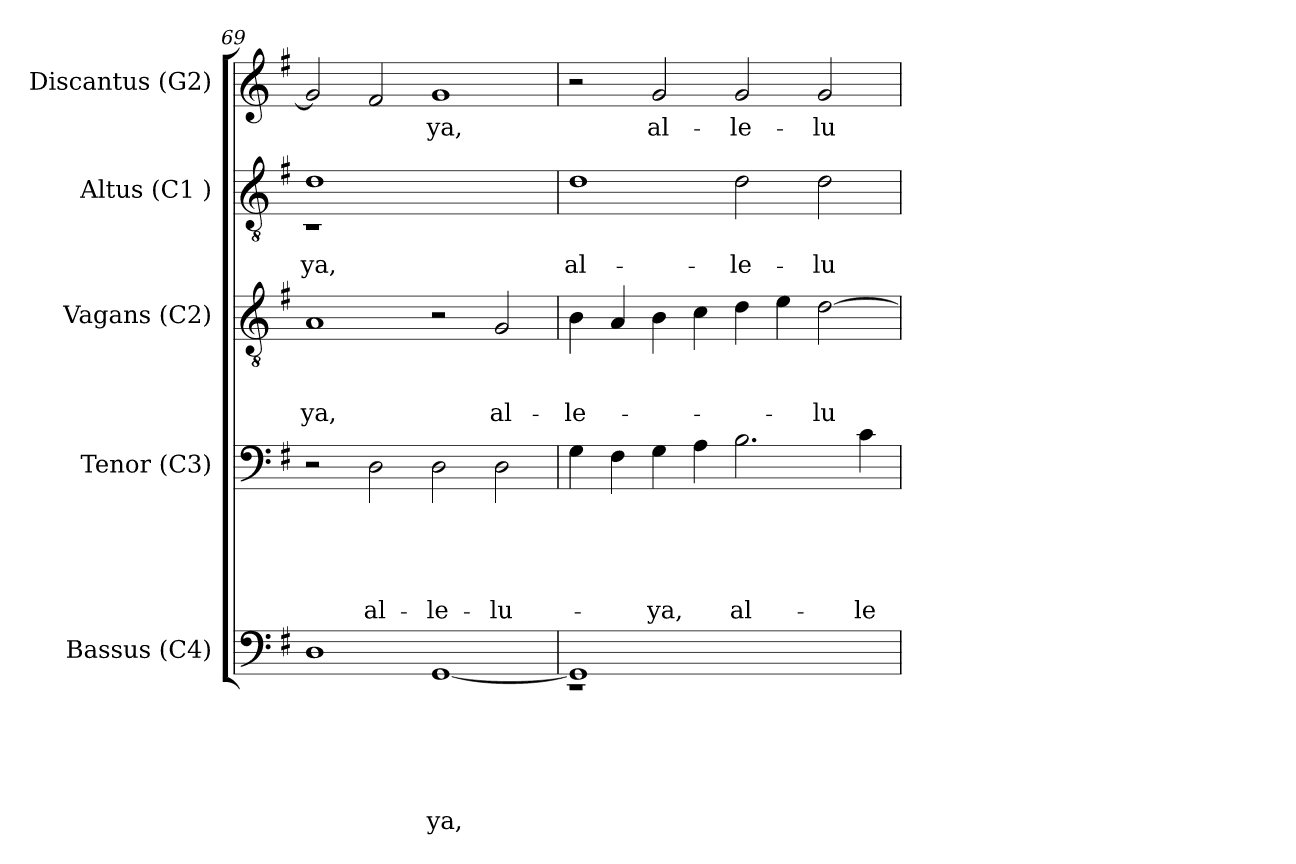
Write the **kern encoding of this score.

**kern	**text	**text	**text	**text	**text	**text	**kern	**text	**text	**text	**text	**text	**kern	**text	**text	**text	**kern	**text	**text	**kern	**text
*part5	*part5	*part5	*part5	*part5	*part5	*part5	*part4	*part4	*part4	*part4	*part4	*part4	*part3	*part3	*part3	*part3	*part2	*part2	*part2	*part1	*part1
*staff5	*staff5	*staff5	*staff5	*staff5	*staff5	*staff5	*staff4	*staff4	*staff4	*staff4	*staff4	*staff4	*staff3	*staff3	*staff3	*staff3	*staff2	*staff2	*staff2	*staff1	*staff1
*I"Bassus (C4)	*	*	*	*	*	*	*I"Tenor (C3)	*	*	*	*	*	*I"Vagans (C2)	*	*	*	*I"Altus (C1 )	*	*	*I"Discantus (G2)	*
*I'B.	*	*	*	*	*	*	*I'T.	*	*	*	*	*	*I'V.	*	*	*	*I'A.	*	*	*I'D.	*
*clefF4	*	*	*	*	*	*	*clefF4	*	*	*	*	*	*clefGv2	*	*	*	*clefGv2	*	*	*clefG2	*
*k[f#]	*	*	*	*	*	*	*k[f#]	*	*	*	*	*	*k[f#]	*	*	*	*k[f#]	*	*	*k[f#]	*
*G:	*	*	*	*	*	*	*G:	*	*	*	*	*	*G:	*	*	*	*G:	*	*	*G:	*
=69	=69	=69	=69	=69	=69	=69	=69	=69	=69	=69	=69	=69	=69	=69	=69	=69	=69	=69	=69	=69	=69
*	*	*	*	*	*	*	*	*	*	*	*	*	*	*	*	*	*^	*	*	*	*
!	!	!	!	!	!	!	!	!	!	!	!	!	!	!	!	!LO:LY:b	!	!LO:N:vis=1	!	!LO:LY:b	!	!
1D	.	.	.	.	.	.	2r	.	.	.	.	.	1A	.	.	-ya,	1d	0rC	.	-ya,	2g/]	.
!	!	!	!	!	!	!	!	!	!	!	!	!LO:LY:b	!	!	!	!	!	!	!	!	!	!
.	.	.	.	.	.	.	2D\	.	.	.	.	al-	.	.	.	.	.	.	.	.	2f#/	.
!	!	!	!	!	!	!LO:LY:b	!	!	!	!	!	!LO:LY:b	!	!	!	!	!	!	!	!	!	!LO:LY:b
[<1GG	.	.	.	.	.	-ya,	2D\	.	.	.	.	-le-	2r	.	.	.	1ryy	.	.	.	1g	-ya,
!	!	!	!	!	!	!	!	!	!	!	!	!LO:LY:b	!	!	!	!LO:LY:b	!	!	!	!	!	!
.	.	.	.	.	.	.	2D\	.	.	.	.	-lu-	2G/	.	.	al-	.	.	.	.	.	.
*	*	*	*	*	*	*	*	*	*	*	*	*	*	*	*	*	*v	*v	*	*	*	*
=70	=70	=70	=70	=70	=70	=70	=70	=70	=70	=70	=70	=70	=70	=70	=70	=70	=70	=70	=70	=70	=70
*^	*	*	*	*	*	*	*	*	*	*	*	*	*	*	*	*	*	*	*	*	*
!	!LO:N:vis=1	!	!	!	!	!	!	!	!	!	!	!	!	!	!	!	!LO:LY:b	!	!	!LO:LY:b	!	!
1GG]	0rEE	.	.	.	.	.	.	4G\	.	.	.	.	.	4B\	.	.	-le-	1d	.	al-	2r	.
.	.	.	.	.	.	.	.	4F#\	.	.	.	.	.	4A/	.	.	.	.	.	.	.	.
!	!	!	!	!	!	!	!	!	!	!	!	!	!LO:LY:b	!	!	!	!	!	!	!	!	!LO:LY:b
.	.	.	.	.	.	.	.	4G\	.	.	.	.	-ya,	4B\	.	.	.	.	.	.	2g/	al-
.	.	.	.	.	.	.	.	4A\	.	.	.	.	.	4c\	.	.	.	.	.	.	.	.
!	!	!	!	!	!	!	!	!	!	!	!	!	!LO:LY:b	!	!	!	!	!	!	!LO:LY:b	!	!LO:LY:b
1ryy	.	.	.	.	.	.	.	2.B\	.	.	.	.	al-	4d\	.	.	.	2d\	.	-le-	2g/	-le-
.	.	.	.	.	.	.	.	.	.	.	.	.	.	4e\	.	.	.	.	.	.	.	.
!	!	!	!	!	!	!	!	!	!	!	!	!	!	!	!	!	!LO:LY:b	!	!	!LO:LY:b	!	!LO:LY:b
.	.	.	.	.	.	.	.	.	.	.	.	.	.	[>2d\	.	.	-lu-	2d\	.	-lu-	2g/	-lu-
!	!	!	!	!	!	!	!	!	!	!	!	!	!LO:LY:b	!	!	!	!	!	!	!	!	!
.	.	.	.	.	.	.	.	4c\	.	.	.	.	-le-	.	.	.	.	.	.	.	.	.
*v	*v	*	*	*	*	*	*	*	*	*	*	*	*	*	*	*	*	*	*	*	*	*
=	=	=	=	=	=	=	=	=	=	=	=	=	=	=	=	=	=	=	=	=	=
*-	*-	*-	*-	*-	*-	*-	*-	*-	*-	*-	*-	*-	*-	*-	*-	*-	*-	*-	*-	*-	*-
